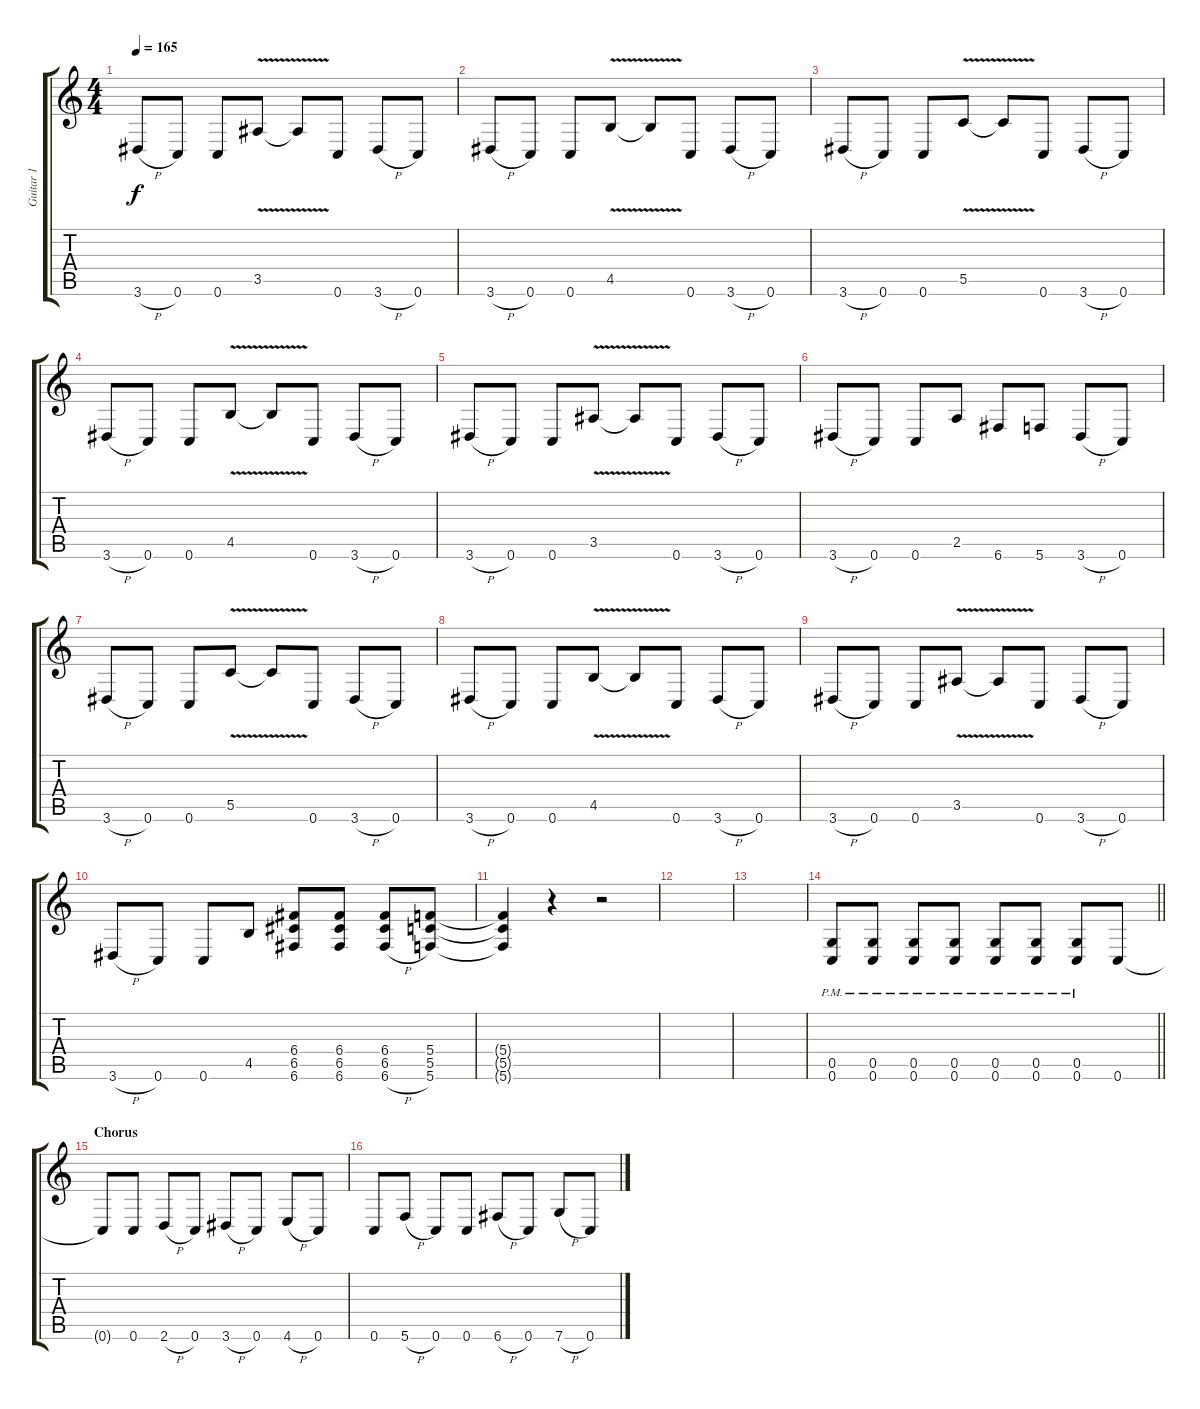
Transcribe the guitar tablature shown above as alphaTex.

\track ("Guitar 1" "Guitar 1") {instrument distortionguitar}
\staff {score tabs}
\tuning (E4 C4 G3 C3 G2 C2) {hide}
\ts (4 4)
\tempo 165
\clef g2
\ks c
3.6{h}.8{dy f} 0.6.8 0.6.8 3.5{v}.8 3.5{t}.8 0.6.8 3.6{h}.8 0.6.8 |
3.6{h}.8 0.6.8 0.6.8 4.5{v}.8 4.5{t}.8 0.6.8 3.6{h}.8 0.6.8 |
3.6{h}.8 0.6.8 0.6.8 5.5{v}.8 5.5{t}.8 0.6.8 3.6{h}.8 0.6.8 |
3.6{h}.8 0.6.8 0.6.8 4.5{v}.8 4.5{t}.8 0.6.8 3.6{h}.8 0.6.8 |
3.6{h}.8 0.6.8 0.6.8 3.5{v}.8 3.5{t}.8 0.6.8 3.6{h}.8 0.6.8 |
3.6{h}.8 0.6.8 0.6.8 2.5.8 6.6.8 5.6.8 3.6{h}.8 0.6.8 |
3.6{h}.8 0.6.8 0.6.8 5.5{v}.8 5.5{t}.8 0.6.8 3.6{h}.8 0.6.8 |
3.6{h}.8 0.6.8 0.6.8 4.5{v}.8 4.5{t}.8 0.6.8 3.6{h}.8 0.6.8 |
3.6{h}.8 0.6.8 0.6.8 3.5{v}.8 3.5{t}.8 0.6.8 3.6{h}.8 0.6.8 |
3.6{h}.8 0.6.8 0.6.8 4.5.8 (6.4 6.5 6.6).8 (6.4 6.5 6.6).8 (6.4 6.5 6.6{h}).8 (5.4 5.5 5.6).8 |
(5.4{t} 5.5{t} 5.6{t}).4 r.4 r.2 |
|
|
\barLineRight lightlight
(0.5{pm} 0.6{pm}).8 (0.5{pm} 0.6{pm}).8 (0.5{pm} 0.6{pm}).8 (0.5{pm} 0.6{pm}).8 (0.5{pm} 0.6{pm}).8 (0.5{pm} 0.6{pm}).8 (0.5{pm} 0.6{pm}).8 0.6.8 |
\section ("" "Chorus")
0.6{t}.8 0.6.8 2.6{h}.8 0.6.8 3.6{h}.8 0.6.8 4.6{h}.8 0.6.8 |
0.6.8 5.6{h}.8 0.6.8 0.6.8 6.6{h}.8 0.6.8 7.6{h}.8 0.6.8
